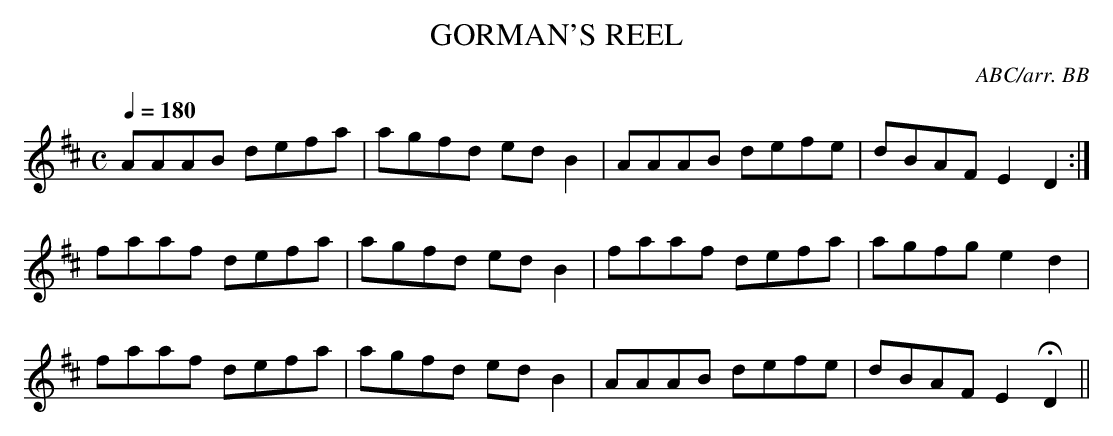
X:1
T:GORMAN'S REEL
C:ABC/arr. BB
D - scribal error?
L:1/8
M:C
Q:1/4=180
K:D
AAAB defa|agfd edB2|AAAB defe|dBAF E2D2:|
faaf defa|agfd edB2|faaf defa|agfg e2d2|
faaf defa|agfd edB2|AAAB defe|dBAF E2HD2||
